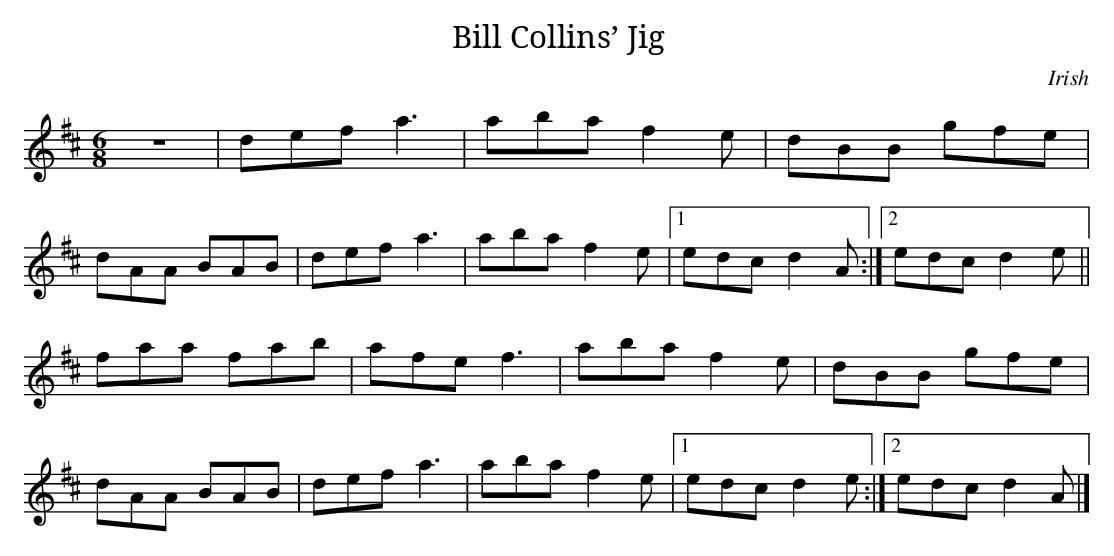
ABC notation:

X:1
T:Bill Collins’ Jig
M:6/8
K:D
z6 | def a3 | aba f2 e | dBB gfe |
dAA BAB | def a3 | aba f2 e |1 edc d2 A :|2 edc d2 e ||
faa fab | afe f3 | aba f2 e | dBB gfe |
dAA BAB | def a3 | aba f2 e |1 edc d2 e :|2 edc d2 A |]
